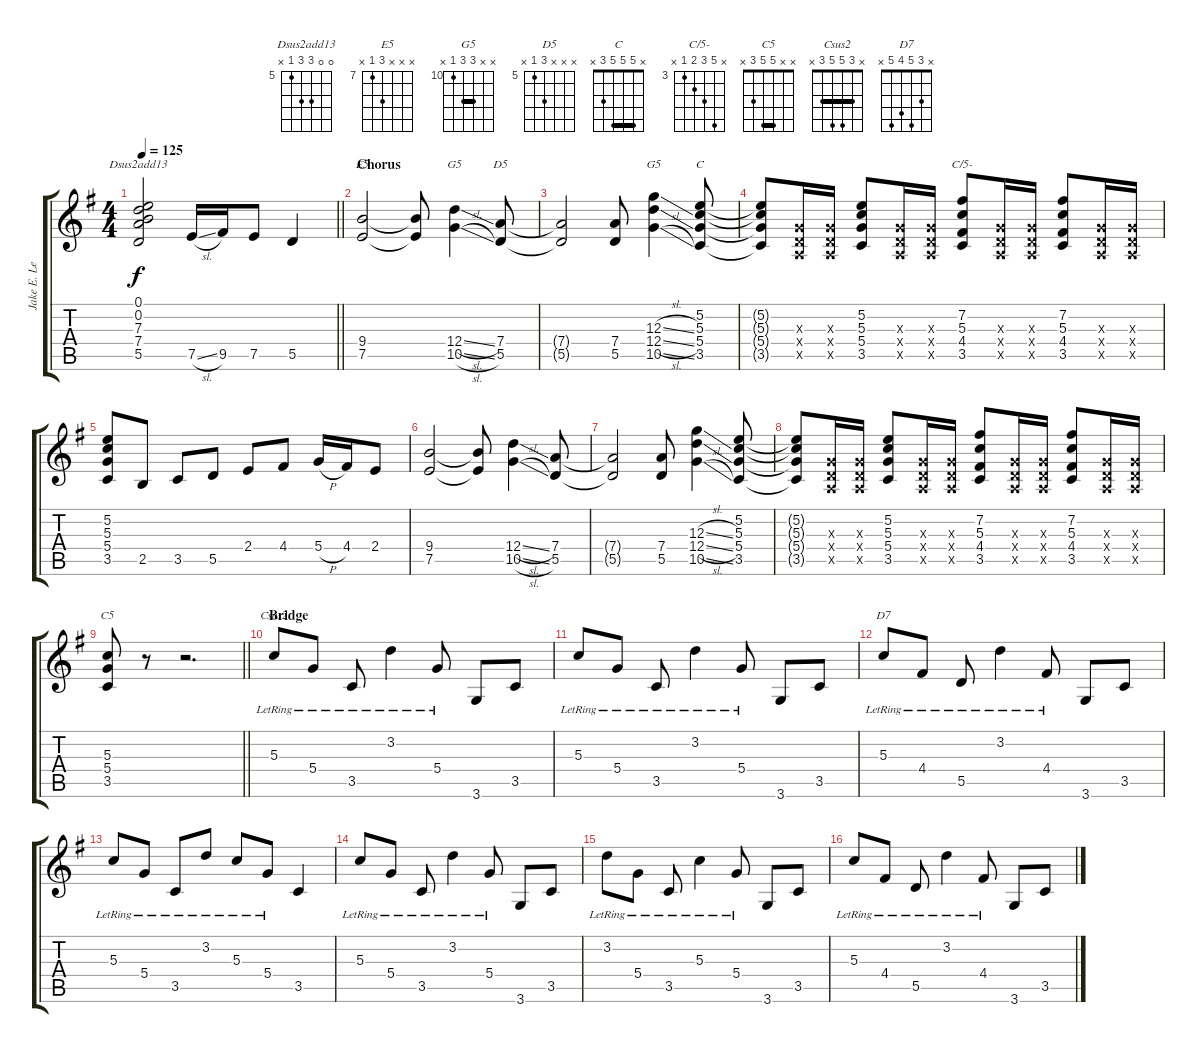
\track ("Jake E. Lee " "Jake E. Le") {instrument distortionguitar}
\staff {score tabs}
\tuning (E4 B3 G3 D3 A2 E2) {hide}
\chord ("Dsus2add13" 0 0 7 7 5 x) {firstfret 5}
\chord ("E5" x x x 9 7 x) {firstfret 7}
\chord ("G5" x x x 12 10 x) {firstfret 10}
\chord ("D5" x x x 7 5 x) {firstfret 5}
\chord ("G5" x x 12 12 10 x) {firstfret 10 barre 12}
\chord ("C" x 5 5 5 3 x) {barre 5}
\chord ("C/5-" x 7 5 4 3 x) {firstfret 3}
\chord ("C5" x x 5 5 3 x) {barre 5}
\chord ("Csus2" x 3 5 5 3 x) {barre 3}
\chord ("D7" x 3 5 4 5 x)
\ts (4 4)
\tempo 125
\clef g2
\barLineRight lightlight
\ks eminor
(0.1 0.2 7.3 7.4 5.5).2{ch "Dsus2add13" dy f} 7.5{sl}.16 9.5.16 7.5.8 5.5.4 |
\section ("" "Chorus")
(9.4 7.5).2{ch "E5"} (9.4{t} 7.5{t}).8 (12.4{sl} 10.5{sl}).4{ch "G5"} (7.4 5.5).8{ch "D5"} |
(7.4{t} 5.5{t}).2 (7.4 5.5).8 (12.3{sl} 12.4{sl} 10.5{sl}).4{ch "G5"} (5.2 5.3 5.4 3.5).8{ch "C"} |
(5.2{t} 5.3{t} 5.4{t} 3.5{t}).8 (0.3{x} 0.4{x} 0.5{x}).16 (0.3{x} 0.4{x} 0.5{x}).16 (5.2 5.3 5.4 3.5).8 (0.3{x} 0.4{x} 0.5{x}).16 (0.3{x} 0.4{x} 0.5{x}).16 (7.2 5.3 4.4 3.5).8{ch "C/5-"} (0.3{x} 0.4{x} 0.5{x}).16 (0.3{x} 0.4{x} 0.5{x}).16 (7.2 5.3 4.4 3.5).8 (0.3{x} 0.4{x} 0.5{x}).16 (0.3{x} 0.4{x} 0.5{x}).16 |
(5.2 5.3 5.4 3.5).8 2.5.8 3.5.8 5.5.8 2.4.8 4.4.8 5.4{h}.16 4.4.16 2.4.8 |
(9.4 7.5).2 (9.4{t} 7.5{t}).8 (12.4{sl} 10.5{sl}).4 (7.4 5.5).8 |
(7.4{t} 5.5{t}).2 (7.4 5.5).8 (12.3{sl} 12.4{sl} 10.5{sl}).4 (5.2 5.3 5.4 3.5).8 |
(5.2{t} 5.3{t} 5.4{t} 3.5{t}).8 (0.3{x} 0.4{x} 0.5{x}).16 (0.3{x} 0.4{x} 0.5{x}).16 (5.2 5.3 5.4 3.5).8 (0.3{x} 0.4{x} 0.5{x}).16 (0.3{x} 0.4{x} 0.5{x}).16 (7.2 5.3 4.4 3.5).8 (0.3{x} 0.4{x} 0.5{x}).16 (0.3{x} 0.4{x} 0.5{x}).16 (7.2 5.3 4.4 3.5).8 (0.3{x} 0.4{x} 0.5{x}).16 (0.3{x} 0.4{x} 0.5{x}).16 |
\barLineRight lightlight
(5.3 5.4 3.5).8{ch "C5"} r.8 r.2{d} |
\section ("" "Bridge")
5.3{lr}.8{ch "Csus2" instrument electricguitarclean} 5.4{lr}.8 3.5{lr}.8 3.2{lr}.4 5.4{lr}.8 3.6.8 3.5.8 |
5.3{lr}.8 5.4{lr}.8 3.5{lr}.8 3.2{lr}.4 5.4{lr}.8 3.6.8 3.5.8 |
5.3{lr}.8{ch "D7"} 4.4{lr}.8 5.5{lr}.8 3.2{lr}.4 4.4{lr}.8 3.6.8 3.5.8 |
5.3{lr}.8 5.4{lr}.8 3.5{lr}.8 3.2{lr}.8 5.3{lr}.8 5.4{lr}.8 3.5.4 |
5.3{lr}.8 5.4{lr}.8 3.5{lr}.8 3.2{lr}.4 5.4{lr}.8 3.6.8 3.5.8 |
3.2{lr}.8 5.4{lr}.8 3.5{lr}.8 5.3{lr}.4 5.4{lr}.8 3.6.8 3.5.8 |
5.3{lr}.8 4.4{lr}.8 5.5{lr}.8 3.2{lr}.4 4.4{lr}.8 3.6.8 3.5.8
